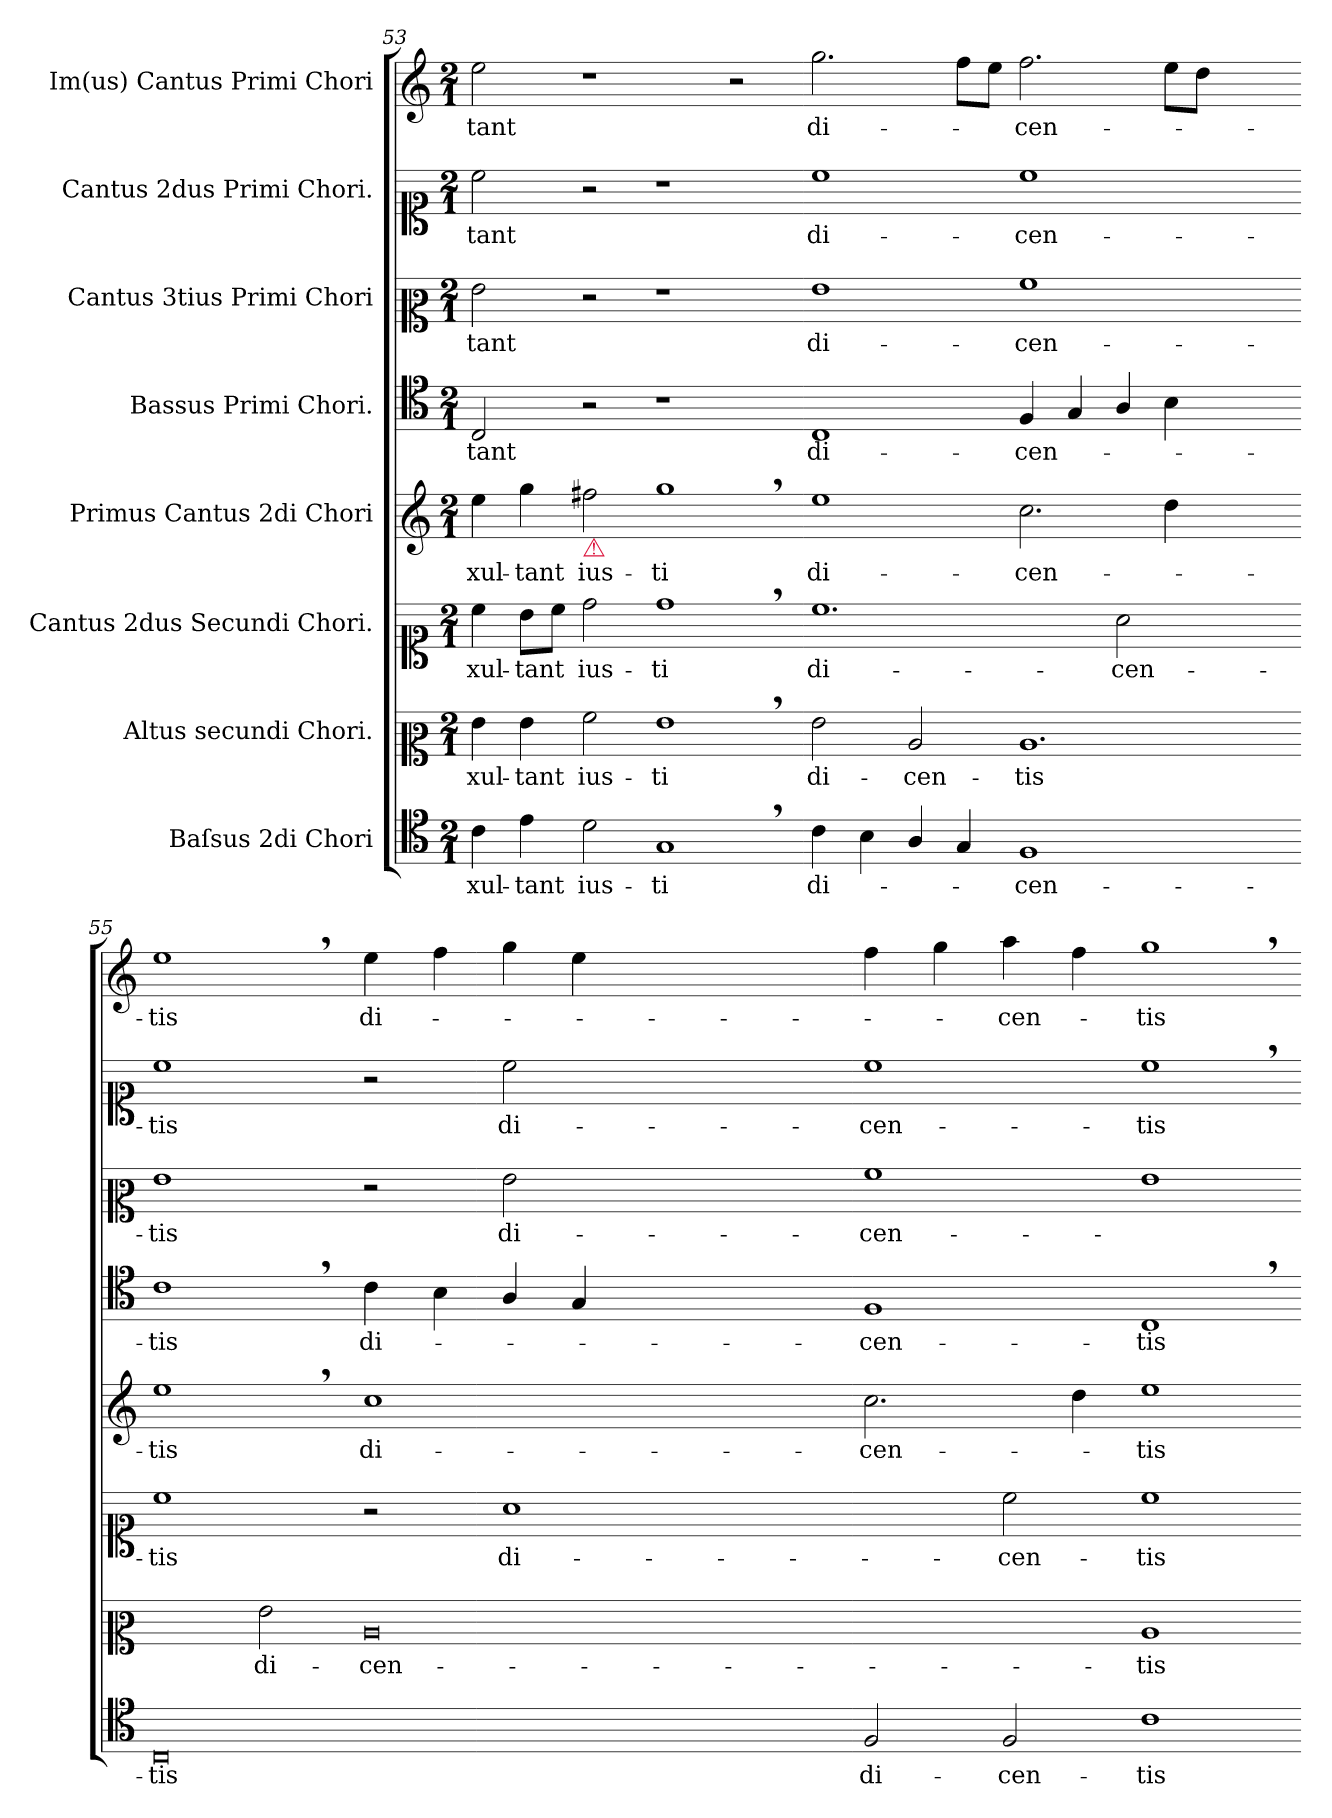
**kern	**text	**kern	**text	**kern	**text	**kern	**text	**kern	**text	**kern	**text	**kern	**text	**kern	**text
*part8	*part8	*part7	*part7	*part6	*part6	*part5	*part5	*part4	*part4	*part3	*part3	*part2	*part2	*part1	*part1
*staff8	*staff8	*staff7	*staff7	*staff6	*staff6	*staff5	*staff5	*staff4	*staff4	*staff3	*staff3	*staff2	*staff2	*staff1	*staff1
*I"Baſsus 2di Chori	*	*I"Altus secundi Chori.	*	*I"Cantus 2dus Secundi Chori.	*	*I"Primus Cantus 2di Chori	*	*I"Bassus Primi Chori.	*	*I"Cantus 3tius Primi Chori	*	*I"Cantus 2dus Primi Chori.	*	*I"Im(us) Cantus Primi Chori	*
*clefC4	*	*clefC2	*	*clefC1	*	*clefG2	*	*clefC4	*	*clefC2	*	*clefC1	*	*clefG2	*
*k[]	*	*k[]	*	*k[]	*	*k[]	*	*k[]	*	*k[]	*	*k[]	*	*k[]	*
*M2/1	*	*M2/1	*	*M2/1	*	*M2/1	*	*M2/1	*	*M2/1	*	*M2/1	*	*M2/1	*
=53	=53	=53	=53	=53	=53	=53	=53	=53	=53	=53	=53	=53	=53	=53	=53
4c\	-xul-	4g\	-xul-	4cc\	-xul-	4ee\	-xul-	2C/	-tant	2g\	-tant	2cc\	-tant	2ee\	-tant
4e\	-tant	4g\	-tant	8b\L	-tant	4gg\	-tant	.	.	.	.	.	.	.	.
.	.	.	.	8cc\J	.	.	.	.	.	.	.	.	.	.	.
!	!	!	!	!	!	!LO:TX:b:color=crimson:t=⚠	!	!	!	!	!	!	!	!	!
2d\	ius-	2a\	ius-	2dd\	ius-	2ff#X\	ius-	2r	.	2r	.	2r	.	1r	.
1G,<	-ti	1g,<	-ti	1dd,<	-ti	1gg,<	-ti	1r	.	1r	.	1r	.	.	.
.	.	.	.	.	.	.	.	.	.	.	.	.	.	2r	.
=54-	=54-	=54-	=54-	=54-	=54-	=54-	=54-	=54-	=54-	=54-	=54-	=54-	=54-	=54-	=54-
4c\	di-	2g\	di-	1.cc	di-	1ee	di-	1C	di-	1g	di-	1cc	di-	2.gg\	di-
4B\	.	.	.	.	.	.	.	.	.	.	.	.	.	.	.
4A/	.	2c/	-cen-	.	.	.	.	.	.	.	.	.	.	.	.
4G/	.	.	.	.	.	.	.	.	.	.	.	.	.	8ff\L	.
.	.	.	.	.	.	.	.	.	.	.	.	.	.	8ee\J	.
1F	-cen-	1.c	-tis	.	.	2.cc\	-cen-	4F/	-cen-	1a	-cen-	1cc	-cen-	2.ff\	-cen-
.	.	.	.	.	.	.	.	4G/	.	.	.	.	.	.	.
.	.	.	.	2a\	-cen-	.	.	4A/	.	.	.	.	.	.	.
.	.	.	.	.	.	4dd\	.	4B\	.	.	.	.	.	8ee\L	.
.	.	.	.	.	.	.	.	.	.	.	.	.	.	8dd\J	.
2ryy	.	.	.	2ryy	.	2ryy	.	2ryy	.	2ryy	.	2ryy	.	2ryy	.
=55-	=55-	=55-	=55-	=55-	=55-	=55-	=55-	=55-	=55-	=55-	=55-	=55-	=55-	=55-	=55-
0C	-tis	2ryy	.	1cc	-tis	1ee,<	-tis	1c,<	-tis	1g	-tis	1cc	-tis	1ee,<	-tis
.	.	2g\	di-	.	.	.	.	.	.	.	.	.	.	.	.
.	.	0c	-cen-	2r	.	1cc	di-	4c\	di-	2r	.	2r	.	4ee\	di-
.	.	.	.	.	.	.	.	4B\	.	.	.	.	.	4ff\	.
.	.	.	.	1a\	di-	.	.	4A/	.	2g\	di-	2cc\	di-	4gg\	.
.	.	.	.	.	.	.	.	4G/	.	.	.	.	.	4ee\	.
1ryy	.	.	.	.	.	1ryy	.	1ryy	.	1ryy	.	1ryy	.	1ryy	.
.	.	.	.	2ryy	.	.	.	.	.	.	.	.	.	.	.
=56-	=56-	=56-	=56-	=56-	=56-	=56-	=56-	=56-	=56-	=56-	=56-	=56-	=56-	=56-	=56-
2F/	di-	1ryy	.	2ryy	.	2.cc\	-cen-	1F	-cen-	1a	-cen-	1cc	-cen-	4ff\	.
.	.	.	.	.	.	.	.	.	.	.	.	.	.	4gg\	.
2F/	-cen-	.	.	2cc\	-cen-	.	.	.	.	.	.	.	.	4aa\	-cen-
.	.	.	.	.	.	4dd\	.	.	.	.	.	.	.	4ff\	.
1c	-tis	1c	-tis	1cc	-tis	1ee	-tis	1C,<	-tis	1g	.	1cc,	-tis	1gg,<	-tis
=-	=-	=-	=-	=-	=-	=-	=-	=-	=-	=-	=-	=-	=-	=-	=-
*-	*-	*-	*-	*-	*-	*-	*-	*-	*-	*-	*-	*-	*-	*-	*-
